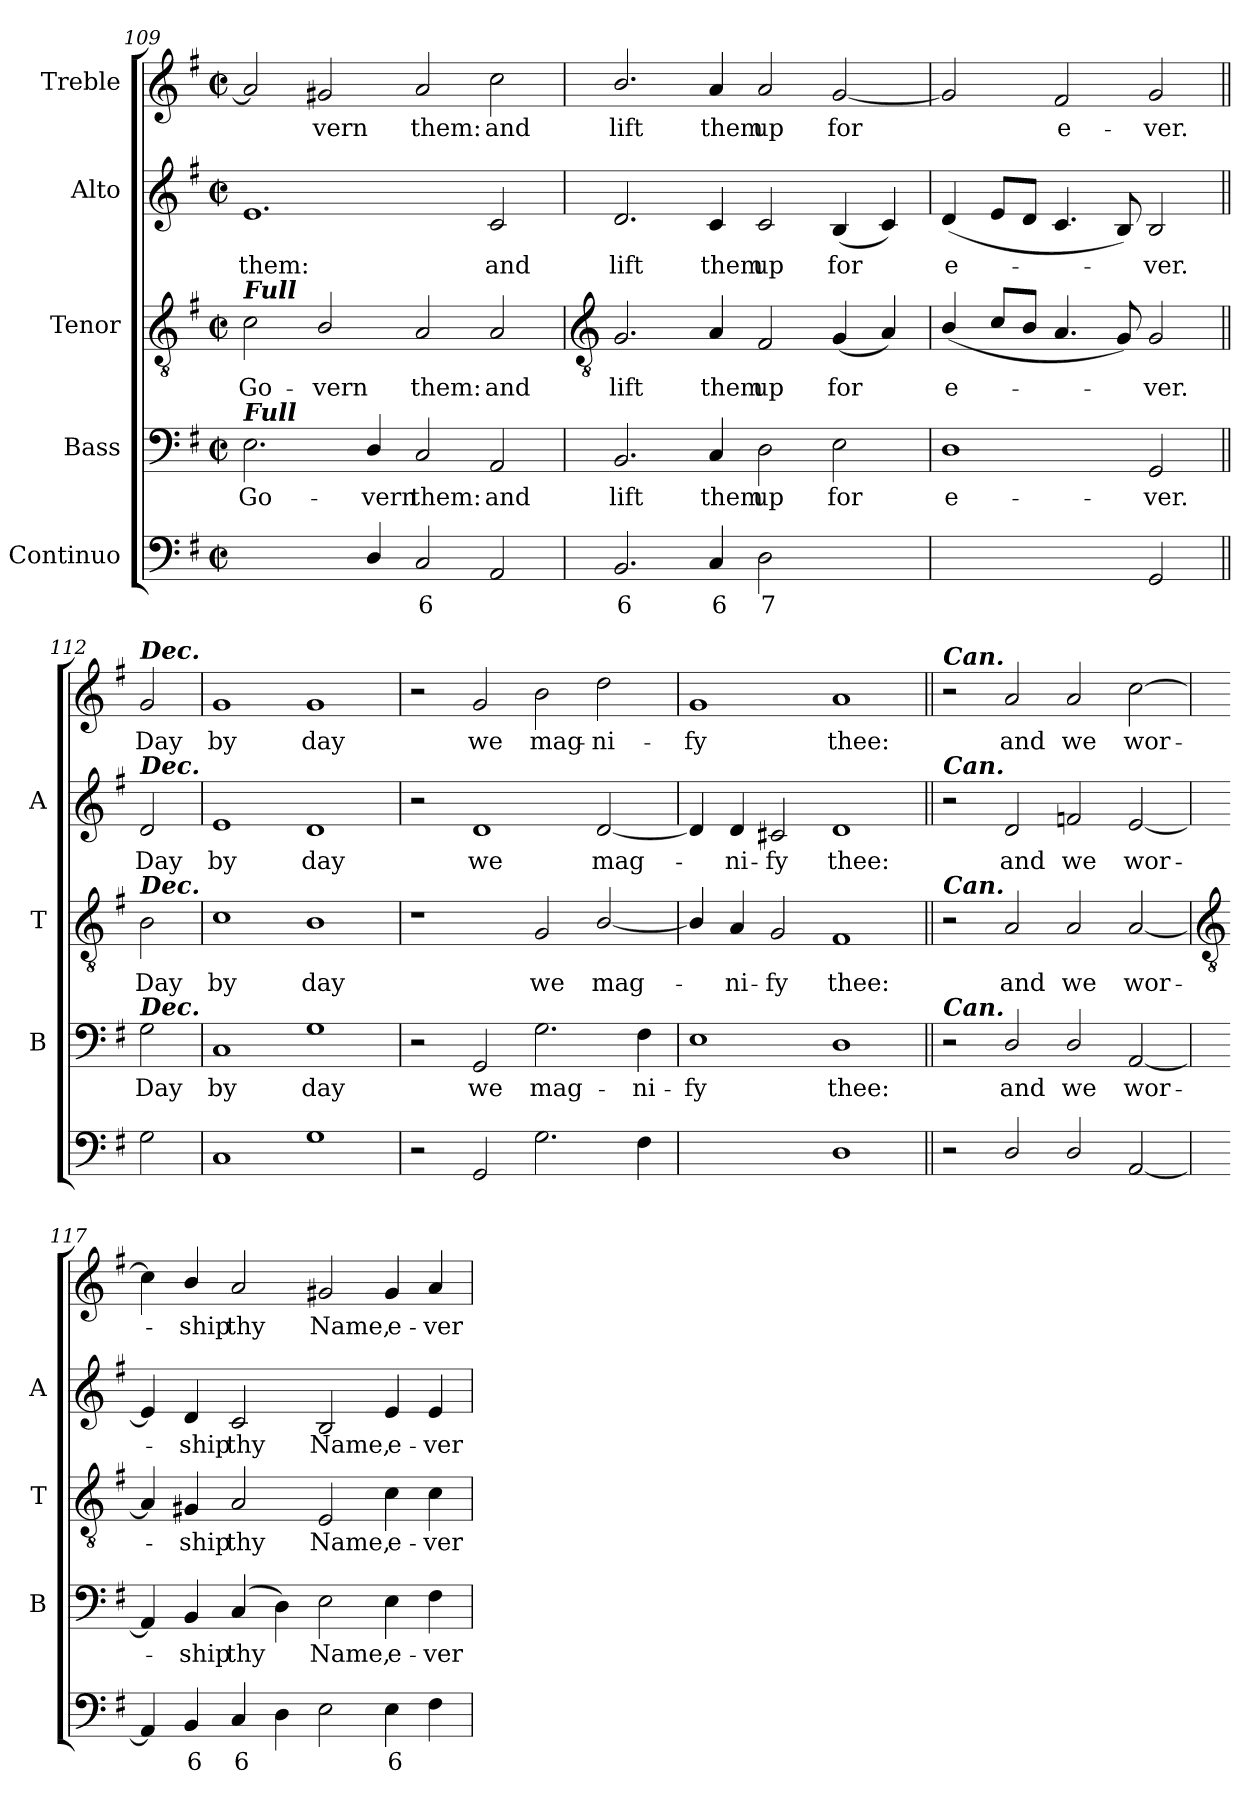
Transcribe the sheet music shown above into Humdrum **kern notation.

**kern	**text	**text	**kern	**text	**kern	**text	**kern	**text	**kern	**text
*part5	*part5	*part5	*part4	*part4	*part3	*part3	*part2	*part2	*part1	*part1
*staff5	*staff5	*staff5	*staff4	*staff4	*staff3	*staff3	*staff2	*staff2	*staff1	*staff1
*I"Continuo	*	*	*I"Bass	*	*I"Tenor	*	*I"Alto	*	*I"Treble	*
*	*	*	*I'B	*	*I'T	*	*I'A	*	*	*
*clefF4	*	*	*clefF4	*	*clefGv2	*	*clefG2	*	*clefG2	*
*k[f#]	*	*	*k[f#]	*	*k[f#]	*	*k[f#]	*	*k[f#]	*
*G:	*	*	*G:	*	*G:	*	*G:	*	*G:	*
*M4/2	*	*	*M4/2	*	*M4/2	*	*M4/2	*	*M4/2	*
*met(c|)	*	*	*met(c|)	*	*met(c|)	*	*met(c|)	*	*met(c|)	*
=109	=109	=109	=109	=109	=109	=109	=109	=109	=109	=109
!	!	!	!	!	!LO:TX:a:Bi:t=Full	!	!	!	!	!
!	!	!	!LO:TX:a:Bi:t=Full	!	!	!	!	!	!	!
!	!LO:LY:b	!LO:LY:b	!	!LO:LY:b	!	!LO:LY:b	!	!LO:LY:b	!	!
[2Eyy	6	4	2.E	Go-	2c	Go-	1.e	them:	2a]	.
!	!LO:LY:b	!LO:LY:b	!	!	!	!LO:LY:b	!	!	!	!LO:LY:b
4Eyy]	5	3	.	.	2B/	-vern	.	.	2g#X	vern
!	!	!	!	!LO:LY:b	!	!	!	!	!	!
4D/	.	.	4D/	-vern	.	.	.	.	.	.
!	!LO:LY:b	!	!	!LO:LY:b	!	!LO:LY:b	!	!	!	!LO:LY:b
2C	6	.	2C	them:	2A	them:	.	.	2a	them:
!	!	!	!	!LO:LY:b	!	!LO:LY:b	!	!LO:LY:b	!	!LO:LY:b
2AA	.	.	2AA	and	2A	and	2c	and	2cc	and
!!LO:LB:g=z
=110	=110	=110	=110	=110	=110	=110	=110	=110	=110	=110
*	*	*	*	*	*clefGv2	*	*	*	*	*
!	!LO:LY:b	!	!	!LO:LY:b	!	!LO:LY:b	!	!LO:LY:b	!	!LO:LY:b
2.BB	6	.	2.BB	lift	2.G	lift	2.d	lift	2.b/	lift
!	!LO:LY:b	!	!	!LO:LY:b	!	!LO:LY:b	!	!LO:LY:b	!	!LO:LY:b
4C	6	.	4C	them	4A	them	4c	them	4a	them
!	!LO:LY:b	!	!	!LO:LY:b	!	!LO:LY:b	!	!LO:LY:b	!	!LO:LY:b
2D	7	.	2D	up	2F#	up	2c	up	2a	up
!	!LO:LY:b	!	!	!LO:LY:b	!	!LO:LY:b	!	!LO:LY:b	!	!LO:LY:b
[4Eyy	5	.	2E	for	(<4G	for	(<4B	for	[2g	for
!	!LO:LY:b	!	!	!	!	!	!	!	!	!
4Eyy]	6	.	.	.	4A)	.	4c)	.	.	.
=111	=111	=111	=111	=111	=111	=111	=111	=111	=111	=111
!	!LO:LY:b	!LO:LY:b	!	!LO:LY:b	!	!LO:LY:b	!	!LO:LY:b	!	!
[2Dyy	6	4	1D	e-	(<4B/	e-	(<4d	e-	2g]	.
.	.	.	.	.	8c/L	.	8eL	.	.	.
.	.	.	.	.	8B/J	.	8dJ	.	.	.
!	!LO:LY:b	!LO:LY:b	!	!	!	!	!	!	!	!LO:LY:b
2Dyy]	5	3	.	.	4.A	.	4.c	.	2f#	e-
.	.	.	.	.	8G)	.	8B)	.	.	.
!	!	!	!	!LO:LY:b	!	!LO:LY:b	!	!LO:LY:b	!	!LO:LY:b
2GG	.	.	2GG	-ver.	2G	ver.	2B	ver.	2g	-ver.
=112||	=112||	=112||	=112||	=112||	=112||	=112||	=112||	=112||	=112||	=112||
!	!	!	!	!	!	!	!	!	!LO:TX:a:Bi:t=Dec.	!
!	!	!	!	!	!	!	!LO:TX:a:Bi:t=Dec.	!	!	!
!	!	!	!	!	!LO:TX:a:Bi:t=Dec.	!	!	!	!	!
!	!	!	!LO:TX:a:Bi:t=Dec.	!	!	!	!	!	!	!
!	!	!	!	!LO:LY:b	!	!LO:LY:b	!	!LO:LY:b	!	!LO:LY:b
2G	.	.	2G	Day	2B	Day	2d	Day	2g	Day
=113	=113	=113	=113	=113	=113	=113	=113	=113	=113	=113
!	!	!	!	!LO:LY:b	!	!LO:LY:b	!	!LO:LY:b	!	!LO:LY:b
1C	.	.	1C	by	1c	by	1e	by	1g	by
!	!	!	!	!LO:LY:b	!	!LO:LY:b	!	!LO:LY:b	!	!LO:LY:b
1G	.	.	1G	day	1B	day	1d	day	1g	day
=114	=114	=114	=114	=114	=114	=114	=114	=114	=114	=114
2r	.	.	2r	.	1r	.	2r	.	2r	.
!	!	!	!	!LO:LY:b	!	!	!	!LO:LY:b	!	!LO:LY:b
2GG	.	.	2GG	we	.	.	1d	we	2g	we
!	!	!	!	!LO:LY:b	!	!LO:LY:b	!	!	!	!LO:LY:b
2.G	.	.	2.G	mag-	2G	we	.	.	2b	mag-
!	!	!	!	!	!	!LO:LY:b	!	!LO:LY:b	!	!LO:LY:b
.	.	.	.	.	[2B/	mag-	[2d	mag-	2dd	-ni-
!	!	!	!	!LO:LY:b	!	!	!	!	!	!
4F#	.	.	4F#	-ni-	.	.	.	.	.	.
=115	=115	=115	=115	=115	=115	=115	=115	=115	=115	=115
!	!LO:LY:b	!	!	!LO:LY:b	!	!	!	!	!	!LO:LY:b
[2Eyy	7	.	1E	-fy	4B/]	.	4d]	.	1g	-fy
!	!	!	!	!	!	!LO:LY:b	!	!LO:LY:b	!	!
.	.	.	.	.	4A	ni-	4d	ni-	.	.
!	!LO:LY:b	!	!	!	!	!LO:LY:b	!	!LO:LY:b	!	!
2Eyy]	6	.	.	.	2G	-fy	2c#X	-fy	.	.
!	!	!	!	!LO:LY:b	!	!LO:LY:b	!	!LO:LY:b	!	!LO:LY:b
1D	.	.	1D	thee:	1F#	thee:	1d	thee:	1a	thee:
=116||	=116||	=116||	=116||	=116||	=116||	=116||	=116||	=116||	=116||	=116||
!	!	!	!	!	!	!	!	!	!LO:TX:a:Bi:t=Can.	!
!	!	!	!	!	!	!	!LO:TX:a:Bi:t=Can.	!	!	!
!	!	!	!	!	!LO:TX:a:Bi:t=Can.	!	!	!	!	!
!	!	!	!LO:TX:a:Bi:t=Can.	!	!	!	!	!	!	!
2r	.	.	2r	.	2r	.	2r	.	2r	.
!	!	!	!	!LO:LY:b	!	!LO:LY:b	!	!LO:LY:b	!	!LO:LY:b
2D/	.	.	2D/	and	2A	and	2d	and	2a	and
!	!	!	!	!LO:LY:b	!	!LO:LY:b	!	!LO:LY:b	!	!LO:LY:b
2D/	.	.	2D/	we	2A	we	2fn	we	2a	we
!	!	!	!	!LO:LY:b	!	!LO:LY:b	!	!LO:LY:b	!	!LO:LY:b
[2AA	.	.	[2AA	wor-	[2A	wor-	[2e	wor-	[2cc	wor-
!!LO:LB:g=z
=117	=117	=117	=117	=117	=117	=117	=117	=117	=117	=117
*	*	*	*	*	*clefGv2	*	*	*	*	*
4AA]	.	.	4AA]	.	4A]	.	4e]	.	4cc]	.
!	!LO:LY:b	!	!	!LO:LY:b	!	!LO:LY:b	!	!LO:LY:b	!	!LO:LY:b
4BB	6	.	4BB	ship	4G#X	ship	4d	ship	4b/	ship
!	!LO:LY:b	!	!	!LO:LY:b	!	!LO:LY:b	!	!LO:LY:b	!	!LO:LY:b
4C	6	.	(<4C	thy	2A	thy	2c	thy	2a	thy
4D	.	.	4D)	.	.	.	.	.	.	.
!	!	!	!	!LO:LY:b	!	!LO:LY:b	!	!LO:LY:b	!	!LO:LY:b
2E	.	.	2E	Name,	2E	Name,	2B	Name,	2g#X	Name,
!	!LO:LY:b	!	!	!LO:LY:b	!	!LO:LY:b	!	!LO:LY:b	!	!LO:LY:b
4E	6	.	4E	e-	4c	e-	4e	e-	4g#	e-
!	!	!	!	!LO:LY:b	!	!LO:LY:b	!	!LO:LY:b	!	!LO:LY:b
4F#	.	.	4F#	-ver	4c	-ver	4e	-ver	4a	-ver
=	=	=	=	=	=	=	=	=	=	=
*-	*-	*-	*-	*-	*-	*-	*-	*-	*-	*-
